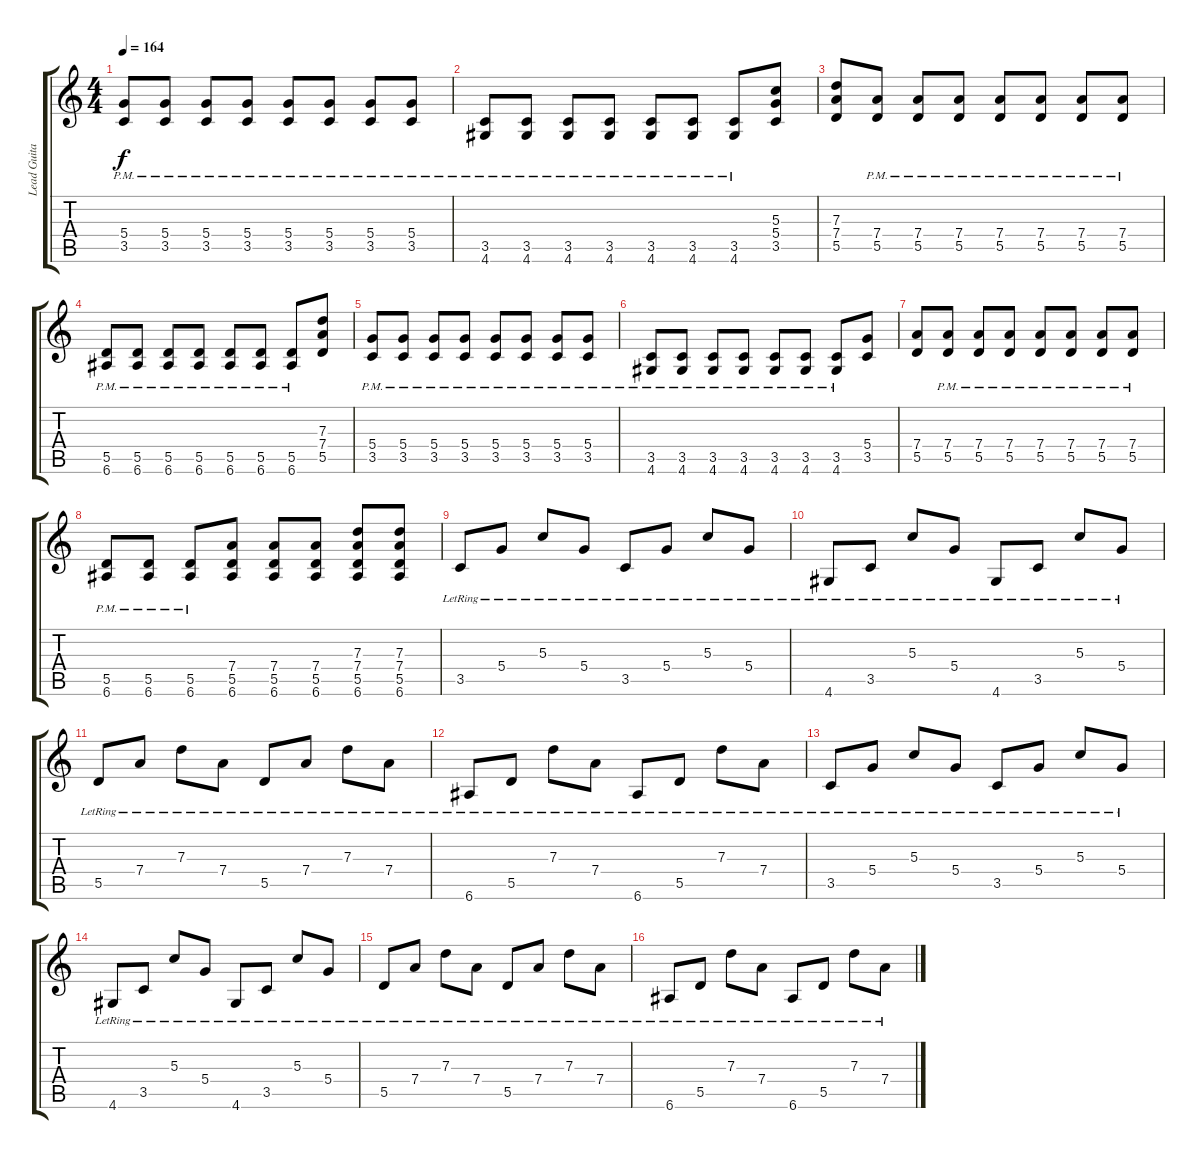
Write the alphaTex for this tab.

\track ("Lead Guitar" "Lead Guita") {instrument distortionguitar}
\staff {score tabs}
\tuning (E4 B3 G3 D3 A2 E2) {hide}
\ts (4 4)
\tempo 164
\clef g2
\ks c
(5.4{pm} 3.5{pm}).8{dy f} (5.4{pm} 3.5{pm}).8 (5.4{pm} 3.5{pm}).8 (5.4{pm} 3.5{pm}).8 (5.4{pm} 3.5{pm}).8 (5.4{pm} 3.5{pm}).8 (5.4{pm} 3.5{pm}).8 (5.4{pm} 3.5{pm}).8 |
(3.5{pm} 4.6{pm}).8 (3.5{pm} 4.6{pm}).8 (3.5{pm} 4.6{pm}).8 (3.5{pm} 4.6{pm}).8 (3.5{pm} 4.6{pm}).8 (3.5{pm} 4.6{pm}).8 (3.5{pm} 4.6{pm}).8 (5.3 5.4 3.5).8 |
(7.3 7.4 5.5).8 (7.4{pm} 5.5{pm}).8 (7.4{pm} 5.5{pm}).8 (7.4{pm} 5.5{pm}).8 (7.4{pm} 5.5{pm}).8 (7.4{pm} 5.5{pm}).8 (7.4{pm} 5.5{pm}).8 (7.4{pm} 5.5{pm}).8 |
(5.5{pm} 6.6{pm}).8 (5.5{pm} 6.6{pm}).8 (5.5{pm} 6.6{pm}).8 (5.5{pm} 6.6{pm}).8 (5.5{pm} 6.6{pm}).8 (5.5{pm} 6.6{pm}).8 (5.5{pm} 6.6{pm}).8 (7.3 7.4 5.5).8 |
(5.4{pm} 3.5{pm}).8 (5.4{pm} 3.5{pm}).8 (5.4{pm} 3.5{pm}).8 (5.4{pm} 3.5{pm}).8 (5.4{pm} 3.5{pm}).8 (5.4{pm} 3.5{pm}).8 (5.4{pm} 3.5{pm}).8 (5.4{pm} 3.5{pm}).8 |
(3.5{pm} 4.6{pm}).8 (3.5{pm} 4.6{pm}).8 (3.5{pm} 4.6{pm}).8 (3.5{pm} 4.6{pm}).8 (3.5{pm} 4.6{pm}).8 (3.5{pm} 4.6{pm}).8 (3.5{pm} 4.6{pm}).8 (5.4 3.5).8 |
(7.4 5.5).8 (7.4{pm} 5.5{pm}).8 (7.4{pm} 5.5{pm}).8 (7.4{pm} 5.5{pm}).8 (7.4{pm} 5.5{pm}).8 (7.4{pm} 5.5{pm}).8 (7.4{pm} 5.5{pm}).8 (7.4{pm} 5.5{pm}).8 |
(5.5{pm} 6.6{pm}).8 (5.5{pm} 6.6{pm}).8 (5.5{pm} 6.6{pm}).8 (7.4 5.5 6.6).8 (7.4 5.5 6.6).8 (7.4 5.5 6.6).8 (7.3 7.4 5.5 6.6).8 (7.3 7.4 5.5 6.6).8 |
3.5{lr}.8 5.4{lr}.8 5.3{lr}.8 5.4{lr}.8 3.5{lr}.8 5.4{lr}.8 5.3{lr}.8 5.4{lr}.8 |
4.6{lr}.8 3.5{lr}.8 5.3{lr}.8 5.4{lr}.8 4.6{lr}.8 3.5{lr}.8 5.3{lr}.8 5.4{lr}.8 |
5.5{lr}.8 7.4{lr}.8 7.3{lr}.8 7.4{lr}.8 5.5{lr}.8 7.4{lr}.8 7.3{lr}.8 7.4{lr}.8 |
6.6{lr}.8 5.5{lr}.8 7.3{lr}.8 7.4{lr}.8 6.6{lr}.8 5.5{lr}.8 7.3{lr}.8 7.4{lr}.8 |
3.5{lr}.8 5.4{lr}.8 5.3{lr}.8 5.4{lr}.8 3.5{lr}.8 5.4{lr}.8 5.3{lr}.8 5.4{lr}.8 |
4.6{lr}.8 3.5{lr}.8 5.3{lr}.8 5.4{lr}.8 4.6{lr}.8 3.5{lr}.8 5.3{lr}.8 5.4{lr}.8 |
5.5{lr}.8 7.4{lr}.8 7.3{lr}.8 7.4{lr}.8 5.5{lr}.8 7.4{lr}.8 7.3{lr}.8 7.4{lr}.8 |
6.6{lr}.8 5.5{lr}.8 7.3{lr}.8 7.4{lr}.8 6.6{lr}.8 5.5{lr}.8 7.3{lr}.8 7.4{lr}.8
